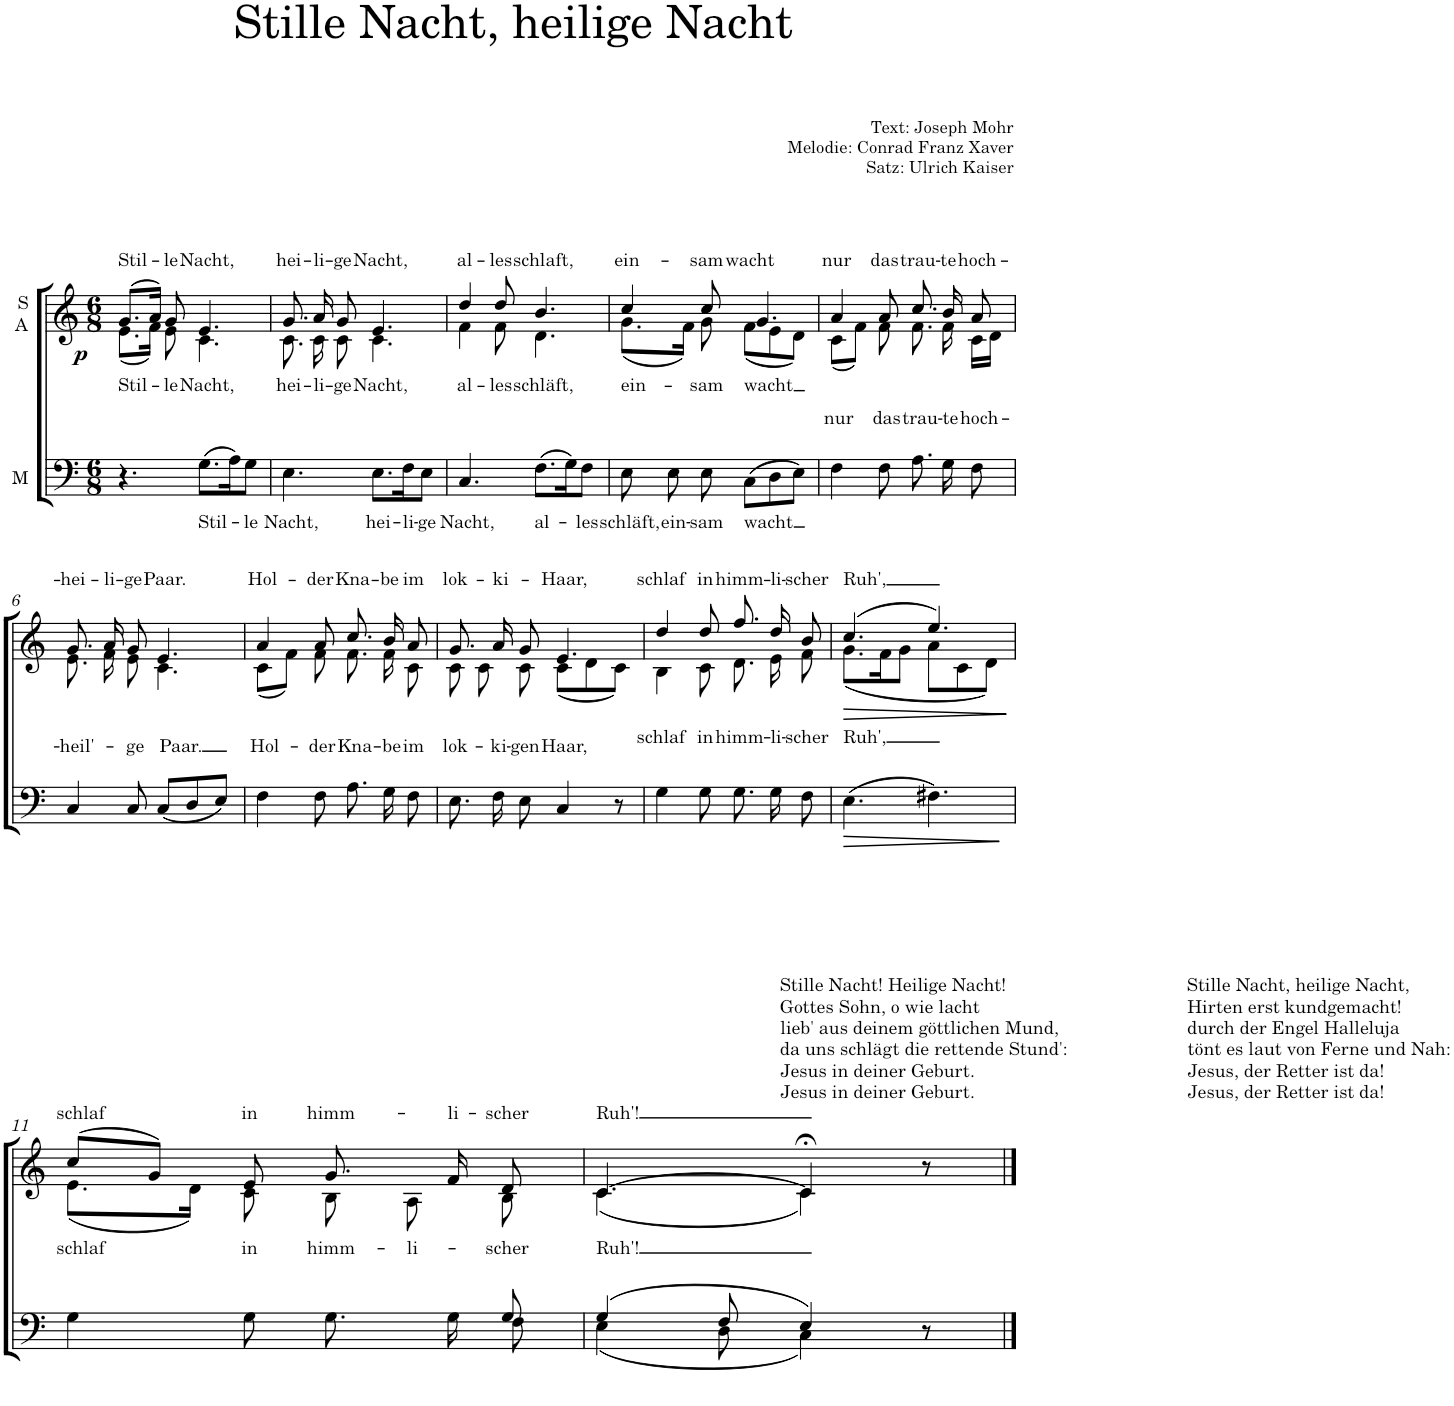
**kern	**text	**dynam	**kern	**text	**text	**dynam
*part2	*part2	*part2	*part1	*part1	*part1	*part1
*staff2	*staff2	*staff2	*staff1	*staff1	*staff1	*staff1
*I"M	*	*	*I"S A	*	*	*
*clefF4	*	*	*clefG2	*	*	*
*k[]	*	*	*k[]	*	*	*
*M6/8	*	*	*M6/8	*	*	*
=1	=1	=1	=1	=1	=1	=1
!	!	!	!	!	!LO:LY:a	!
*	*	*	*^	*	*	*
!	!	!	!	!	!LO:LY:b	!	!LO:DY:b
4.r	.	.	(8.g/L	(8.e\L	Stil-	Stil-	p
.	.	.	16a/Jk)	16f\Jk)	.	.	.
!	!	!	!	!	!	!LO:LY:a	!
!	!	!	!	!	!LO:LY:b	!	!
.	.	.	8g/	8e\	-le	-le	.
!	!LO:LY:b	!	!	!	!	!LO:LY:a	!
!	!	!	!	!	!LO:LY:b	!	!
(8.G\L	Stil-	.	4.e/	4.c\	Nacht,	Nacht,	.
16A\K)	.	.	.	.	.	.	.
!	!LO:LY:b	!	!	!	!	!	!
8G\J	-le	.	.	.	.	.	.
=2	=2	=2	=2	=2	=2	=2	=2
!	!LO:LY:b	!	!	!	!	!LO:LY:a	!
!	!	!	!	!	!LO:LY:b	!	!
4.E\	Nacht,	.	8.g/	8.c\	hei-	hei-	.
!	!	!	!	!	!	!LO:LY:a	!
!	!	!	!	!	!LO:LY:b	!	!
.	.	.	16a/	16c\	-li-	-li-	.
!	!	!	!	!	!	!LO:LY:a	!
!	!	!	!	!	!LO:LY:b	!	!
.	.	.	8g/	8c\	-ge	-ge	.
!	!LO:LY:b	!	!	!	!	!LO:LY:a	!
!	!	!	!	!	!LO:LY:b	!	!
8.E\L	hei-	.	4.e/	4.c\	Nacht,	Nacht,	.
!	!LO:LY:b	!	!	!	!	!	!
16F\K	-li-	.	.	.	.	.	.
!	!LO:LY:b	!	!	!	!	!	!
8E\J	-ge	.	.	.	.	.	.
=3	=3	=3	=3	=3	=3	=3	=3
!	!LO:LY:b	!	!	!	!	!LO:LY:a	!
!	!	!	!	!	!LO:LY:b	!	!
4.C/	Nacht,	.	4dd/	4f\	al-	al-	.
!	!	!	!	!	!	!LO:LY:a	!
!	!	!	!	!	!LO:LY:b	!	!
.	.	.	8dd/	8f\	-les	-les	.
!	!LO:LY:b	!	!	!	!	!LO:LY:a	!
!	!	!	!	!	!LO:LY:b	!	!
(8.F\L	al-	.	4.b/	4.d\	schläft,	schlaft,	.
16G\K)	.	.	.	.	.	.	.
!	!LO:LY:b	!	!	!	!	!	!
8F\J	-les	.	.	.	.	.	.
=4	=4	=4	=4	=4	=4	=4	=4
!	!LO:LY:b	!	!	!	!	!LO:LY:a	!
!	!	!	!	!	!LO:LY:b	!	!
8E\	schläft,	.	4cc/	(8.g\L	ein-	ein-	.
!	!LO:LY:b	!	!	!	!	!	!
8E\	ein-	.	.	.	.	.	.
.	.	.	.	16f\Jk)	.	.	.
!	!LO:LY:b	!	!	!	!	!LO:LY:a	!
!	!	!	!	!	!LO:LY:b	!	!
8E\	-sam	.	8cc/	8g\	-sam	-sam	.
!	!LO:LY:b	!	!	!	!	!LO:LY:a	!
!	!	!	!	!	!LO:LY:b	!	!
(8C\L	wacht	.	4.g/	(8f\L	wacht	wacht	.
8D\	.	.	.	8e\	.	.	.
8E\J)	.	.	.	8d\J)	.	.	.
=5	=5	=5	=5	=5	=5	=5	=5
!	!LO:LY:a	!	!	!	!	!LO:LY:a	!
4F\	nur	.	4a/	(8c\L	.	nur	.
.	.	.	.	8f\J)	.	.	.
!	!LO:LY:a	!	!	!	!	!LO:LY:a	!
8F\	das	.	8a/	8f\	.	das	.
!	!LO:LY:a	!	!	!	!	!LO:LY:a	!
8.A\	trau-	.	8.cc/	8.f\	.	trau-	.
!	!LO:LY:a	!	!	!	!	!LO:LY:a	!
16G\	-te	.	16b/	16f\	.	-te	.
!	!LO:LY:a	!	!	!	!	!LO:LY:a	!
8F\	hoch-	.	8a/	16c\LL	.	hoch-	.
.	.	.	.	16d\JJ	.	.	.
!!LO:LB:g=z	!!
=6	=6	=6	=6	=6	=6	=6	=6
!	!LO:LY:a	!	!	!	!	!LO:LY:a	!
4C/	-heil'-	.	8.g/	8.e\	.	-hei-	.
!	!	!	!	!	!	!LO:LY:a	!
.	.	.	16a/	16f\	.	-li-	.
!	!LO:LY:a	!	!	!	!	!LO:LY:a	!
8C/	-ge	.	8g/	8e\	.	-ge	.
!	!LO:LY:a	!	!	!	!	!LO:LY:a	!
(8C/L	Paar.	.	4.e/	4.c\	.	Paar.	.
8D/	.	.	.	.	.	.	.
8E/J)	.	.	.	.	.	.	.
=7	=7	=7	=7	=7	=7	=7	=7
!	!LO:LY:a	!	!	!	!	!LO:LY:a	!
4F\	Hol-	.	4a/	(8c\L	.	Hol-	.
.	.	.	.	8f\J)	.	.	.
!	!LO:LY:a	!	!	!	!	!LO:LY:a	!
8F\	-der	.	8a/	8f\	.	-der	.
!	!LO:LY:a	!	!	!	!	!LO:LY:a	!
8.A\	Kna-	.	8.cc/	8.f\	.	Kna-	.
!	!LO:LY:a	!	!	!	!	!LO:LY:a	!
16G\	-be	.	16b/	16f\	.	-be	.
!	!LO:LY:a	!	!	!	!	!LO:LY:a	!
8F\	im	.	8a/	8c\	.	im	.
=8	=8	=8	=8	=8	=8	=8	=8
!	!LO:LY:a	!	!	!	!	!LO:LY:a	!
8.E\	lok-	.	8.g/	8c\	.	lok-	.
.	.	.	.	8c\	.	.	.
!	!LO:LY:a	!	!	!	!	!LO:LY:a	!
16F\	-ki-	.	16a/	.	.	-ki-	.
!	!LO:LY:a	!	!	!	!	!	!
8E\	-gen	.	8g/	8c\	.	.	.
!	!LO:LY:a	!	!	!	!	!LO:LY:a	!
4C/	Haar,	.	4.e/	(8c\L	.	Haar,	.
.	.	.	.	8d\	.	.	.
8r	.	.	.	8c\J)	.	.	.
=9	=9	=9	=9	=9	=9	=9	=9
!LO:TX:b:t=Stille Nacht! Heilige Nacht!	!	!	!	!	!	!	!
!LO:TX:b:t=Gottes Sohn, o wie lacht	!	!	!	!	!	!	!
!LO:TX:b:t=lieb' aus deinem göttlichen Mund,	!	!	!	!	!	!	!
!LO:TX:b:t=da uns schlägt die rettende Stund'&colon;	!	!	!	!	!	!	!
!LO:TX:b:t=Jesus in deiner Geburt.	!	!	!	!	!	!	!
!LO:TX:b:t=Jesus in deiner Geburt.	!	!	!	!	!	!	!
!LO:TX:b:t=Stille Nacht, heilige Nacht,	!	!	!	!	!	!	!
!LO:TX:b:t=Hirten erst kundgemacht!	!	!	!	!	!	!	!
!LO:TX:b:t=durch der Engel Halleluja	!	!	!	!	!	!	!
!LO:TX:b:t=tönt es laut von Ferne und Nah&colon;	!	!	!	!	!	!	!
!LO:TX:b:t=Jesus, der Retter ist da!	!	!	!	!	!	!	!
!LO:TX:b:t=Jesus, der Retter ist da!	!	!	!	!	!	!	!
!	!	!	!	!	!	!LO:LY:a	!
!	!	!	!	!	!LO:LY:b	!	!
4G\	.	.	4dd/	4B\	schlaf	schlaf	.
!	!	!	!	!	!	!LO:LY:a	!
!	!	!	!	!	!LO:LY:b	!	!
8G\	.	.	8dd/	8c\	in	in	.
!	!	!	!	!	!	!LO:LY:a	!
!	!	!	!	!	!LO:LY:b	!	!
8.G\	.	.	8.ff/	8.d\	himm-	himm-	.
!	!	!	!	!	!	!LO:LY:a	!
!	!	!	!	!	!LO:LY:b	!	!
16G\	.	.	16dd/	16e\	-li-	-li-	.
!	!	!	!	!	!	!LO:LY:a	!
!	!	!	!	!	!LO:LY:b	!	!
8F\	.	.	8b/	8f\	-scher	-scher	.
=10	=10	=10	=10	=10	=10	=10	=10
!	!	!LO:HP:b	!	!	!	!LO:LY:a	!LO:HP:b
!	!	!	!	!	!LO:LY:b	!	!
(4.E\	.	>	(4.cc/	(8.g\L	Ruh',	Ruh',	>
.	.	.	.	16f\K	.	.	.
.	.	.	.	8g\J	.	.	.
4.F#X\)	.	.	4.ee/)	8a\L	.	.	.
.	.	.	.	8c\	.	.	.
.	.	.	.	8d\J)	.	.	.
*	*	*	*v	*v	*	*	*
.	.	]	.	.	.	]
!!LO:LB:g=z
=11	=11	=11	=11	=11	=11	=11
*^	*	*	*	*	*	*
!	!	!	!	!	!	!LO:LY:a	!
*	*	*	*	*^	*	*	*
!	!	!	!	!	!	!LO:LY:b	!	!
4G\	8ryy	.	.	(8cc/L	(8.e\L	schlaf	schlaf	.
*v	*v	*	*	*	*	*	*	*
.	.	.	8g/J)	.	.	.	.
.	.	.	.	16d\Jk)	.	.	.
!	!	!	!	!	!	!LO:LY:a	!
!	!	!	!	!	!LO:LY:b	!	!
8G\	.	.	8e/	8c\	in	in	.
!	!	!	!	!	!	!LO:LY:a	!
!	!	!	!	!	!LO:LY:b	!	!
8.G\	.	.	8.g/	8B\	himm-	himm-	.
!	!	!	!	!	!LO:LY:b	!	!
.	.	.	.	8A\	-li-	.	.
!	!	!	!	!	!	!LO:LY:a	!
16G\	.	.	16f/	.	.	-li-	.
*^	*	*	*	*	*	*	*
!	!	!	!	!	!	!	!LO:LY:a	!
!	!	!	!	!	!	!LO:LY:b	!	!
8G/	8F\	.	.	8d/	8B\	-scher	-scher	.
=12	=12	=12	=12	=12	=12	=12	=12	=12
!	!	!	!	!	!	!	!LO:LY:a	!
!	!	!	!	!	!	!LO:LY:b	!	!
(4G/	(4E\	.	.	[>4.c/	(4.c\	Ruh'!	Ruh'!	.
8F/	8D\	.	.	.	.	.	.	.
4E/)	4C\)	.	.	4c;</]	4c\)	.	.	.
8r	8ryy	.	.	8r	8ryy	.	.	.
*v	*v	*	*	*	*	*	*	*
*	*	*	*v	*v	*	*	*
==	==	==	==	==	==	==
*-	*-	*-	*-	*-	*-	*-
